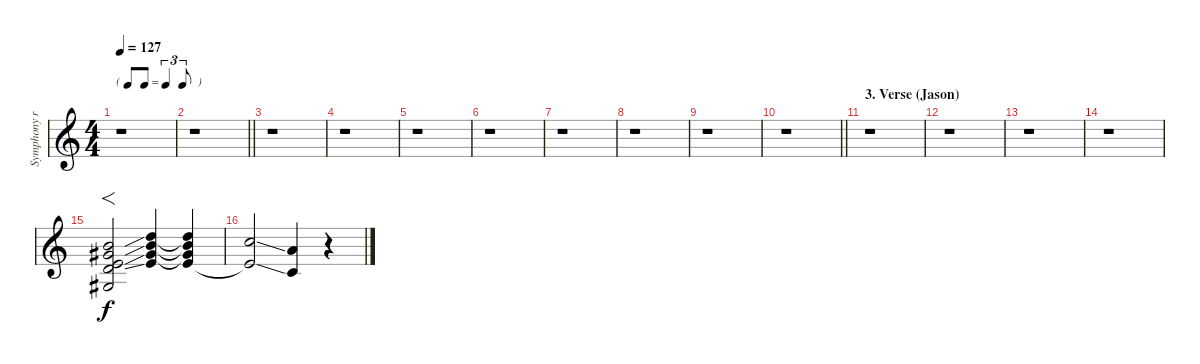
\track ("Symphony replica" "Symphony r") {instrument stringensemble1}
\staff {score}
\tuning (E4 B3 G3 D3 A2 E2) {hide}
\ts (4 4)
\tf triplet8th
\tempo 127
\clef g2
\ks c
r.1{dy f} |
\barLineRight lightlight
r.1 |
r.1 |
r.1 |
r.1 |
r.1 |
r.1 |
r.1 |
r.1 |
\barLineRight lightlight
r.1 |
\section ("" "3. Verse (Jason)")
r.1 |
r.1 |
r.1 |
r.1 |
(7.1{ss} 9.2{ss} 9.3{ss} 12.4{ss} 11.5).2{f} (10.1 12.2 13.3 14.4).4 (10.1{t} 12.2{t} 13.3{t} 14.4).4 |
(13.2{ss} 14.4{ss t}).2 (10.2 10.4).4 r.4
